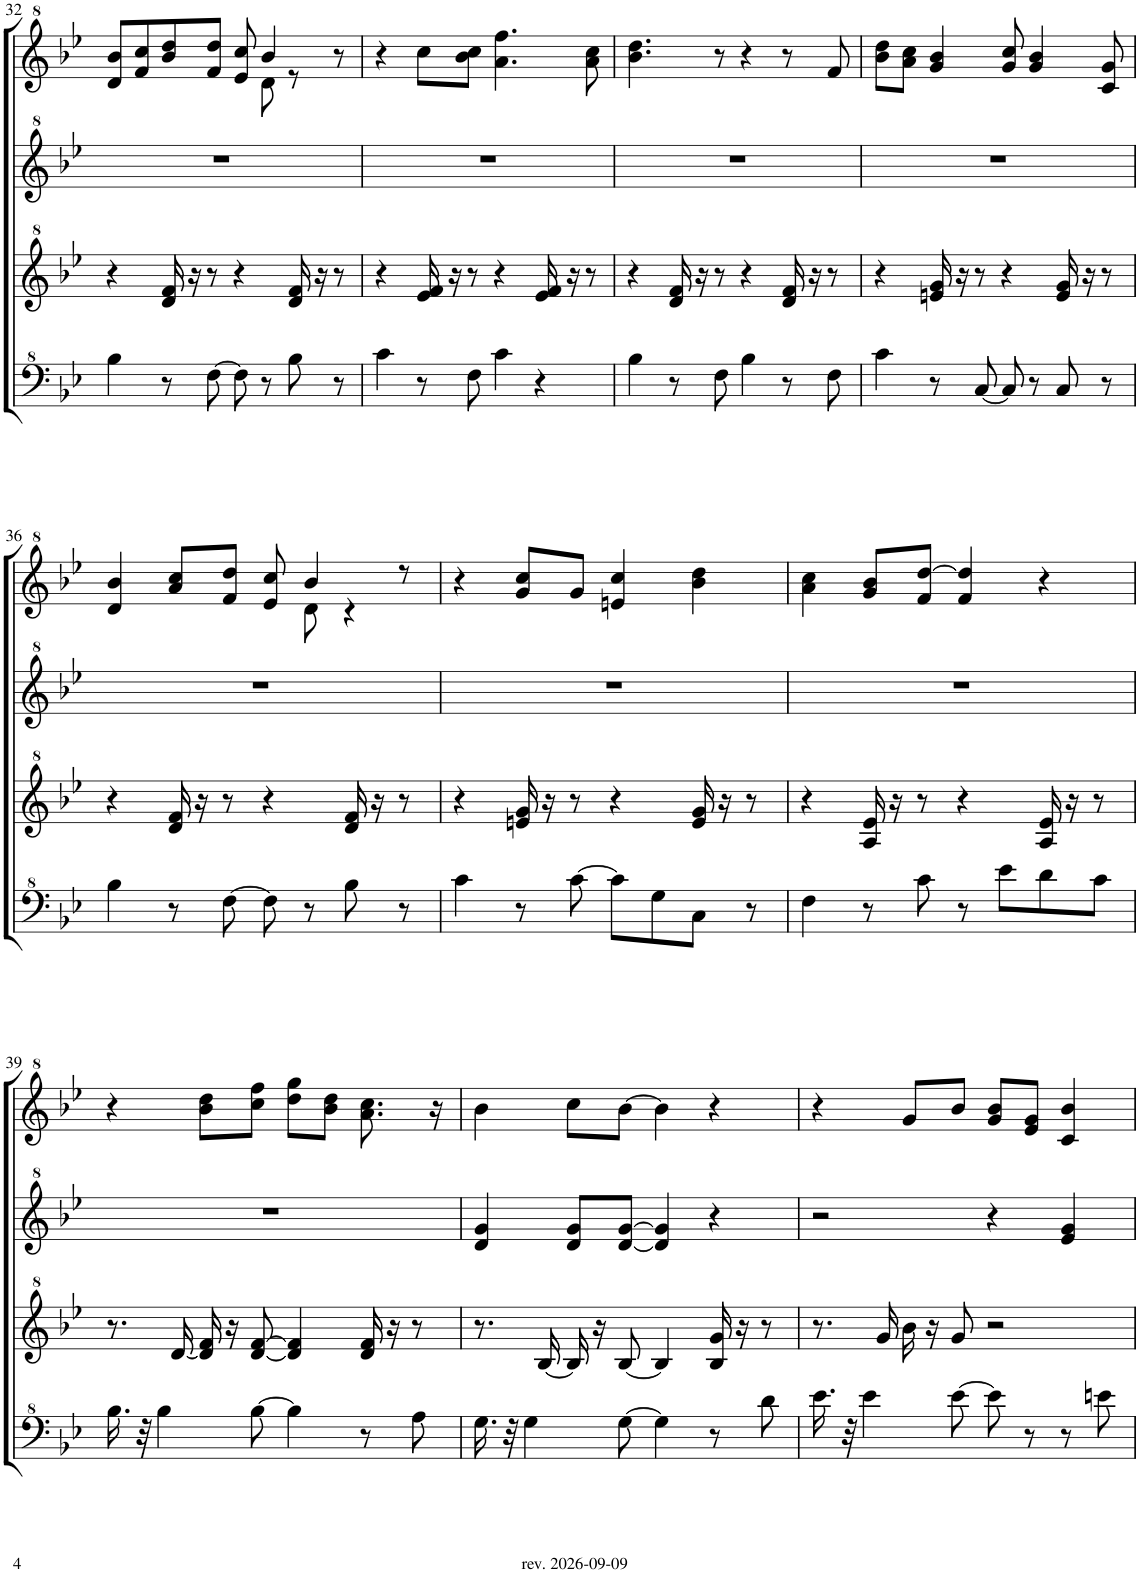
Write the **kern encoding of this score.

**kern	**kern	**kern	**kern
*part4	*part3	*part2	*part1
*staff4	*staff3	*staff2	*staff1
*I"パンフルート	*I"パンフルート	*I"パンフルート	*I"パンフルート
!!LO:PB:g=z
*clefF^4	*clefG^2	*clefG^2	*clefG^2
*k[b-e-]	*k[b-e-]	*k[b-e-]	*k[b-e-]
*M4/4	*M4/4	*M4/4	*M4/4
=32	=32	=32	=32
*	*	*	*^
4b-\	4r	1r	8dd/ 8bb-/L	8ryy
*	*	*	*v	*v
.	.	.	8ff/ 8ccc/
8r	16dd/ 16ff/	.	8bb-/ 8ddd/
.	16r	.	.
[8f\	8r	.	8ff/ 8ddd/J
8f\]	4r	.	8ee-/ 8ccc/
*	*	*	*^
8r	.	.	4bb-/	8dd\
8b-\	16dd/ 16ff/	.	.	8r
.	16r	.	.	.
8r	8r	.	8r	8ryy
*	*	*	*v	*v
=33	=33	=33	=33
4cc\	4r	1r	4r
8r	16ee-/ 16ff/	.	8ccc\L
.	16r	.	.
8f\	8r	.	8bb-\ 8ccc\J
4cc\	4r	.	4.aa\ 4.fff\
4r	16ee-/ 16ff/	.	.
.	16r	.	.
.	8r	.	8aa\ 8ccc\
=34	=34	=34	=34
4b-\	4r	1r	4.bb-\ 4.ddd\
8r	16dd/ 16ff/	.	.
.	16r	.	.
8f\	8r	.	8r
4b-\	4r	.	4r
8r	16dd/ 16ff/	.	8r
.	16r	.	.
8f\	8r	.	8ff/
=35	=35	=35	=35
4cc\	4r	1r	8bb-\ 8ddd\L
.	.	.	8aa\ 8ccc\J
8r	16een/ 16gg/	.	4gg/ 4bb-/
.	16r	.	.
[8c/	8r	.	.
8c/]	4r	.	8gg/ 8ccc/
8r	.	.	4gg/ 4bb-/
8c/	16ee/ 16gg/	.	.
.	16r	.	.
8r	8r	.	8cc/ 8gg/
!!LO:LB:g=z
=36	=36	=36	=36
*	*	*	*^
4b-\	4r	1r	4dd/ 4bb-/	8ryy
*	*	*	*v	*v
8r	16dd/ 16ff/	.	8aa/ 8ccc/L
.	16r	.	.
[8f\	8r	.	8ff/ 8ddd/J
8f\]	4r	.	8ee-/ 8ccc/
*	*	*	*^
8r	.	.	4bb-/	8dd\
8b-\	16dd/ 16ff/	.	.	4r
.	16r	.	.	.
8r	8r	.	8r	.
*	*	*	*v	*v
=37	=37	=37	=37
4cc\	4r	1r	4r
8r	16een/ 16gg/	.	8gg/ 8ccc/L
.	16r	.	.
[8cc\	8r	.	8gg/J
8cc\L]	4r	.	4een/ 4ccc/
8g\	.	.	.
8c\J	16ee/ 16gg/	.	4bb-\ 4ddd\
.	16r	.	.
8r	8r	.	.
=38	=38	=38	=38
4f\	4r	1r	4aa\ 4ccc\
8r	16a/ 16ee-/	.	8gg/ 8bb-/L
.	16r	.	.
8cc\	8r	.	8ff/ [8ddd/J
8r	4r	.	4ff/ 4ddd/]
8ee-\L	.	.	.
8dd\	16a/ 16ee-/	.	4r
.	16r	.	.
8cc\J	8r	.	.
!!LO:LB:g=z
=39	=39	=39	=39
16.b-\	8.r	1r	4r
32r	.	.	.
4b-\	.	.	.
.	[16dd/	.	.
.	16dd/] 16ff/	.	8bb-\ 8ddd\L
.	16r	.	.
[8b-\	[8dd/ [8ff/	.	8ccc\ 8fff\J
4b-\]	4dd/] 4ff/]	.	8ddd\ 8ggg\L
.	.	.	8bb-\ 8ddd\J
8r	16dd/ 16ff/	.	8.aa\ 8.ccc\
.	16r	.	.
8a\	8r	.	.
.	.	.	16r
=40	=40	=40	=40
16.g\	8.r	4dd/ 4gg/	4bb-\
32r	.	.	.
4g\	.	.	.
.	[16b-/	.	.
.	16b-/]	8dd/ 8gg/L	8ccc\L
.	16r	.	.
[8g\	[8b-/	[8dd/ [8gg/J	[8bb-\J
4g\]	4b-/]	4dd/] 4gg/]	4bb-\]
8r	16b-/ 16gg/	4r	4r
.	16r	.	.
8dd\	8r	.	.
=41	=41	=41	=41
16.ee-\	8.r	2r	4r
32r	.	.	.
4ee-\	.	.	.
.	16gg/	.	.
.	16bb-\	.	8gg/L
.	16r	.	.
[8ee-\	8gg/	.	8bb-/J
8ee-\]	2r	4r	8gg/ 8bb-/L
8r	.	.	8ee-/ 8gg/J
8r	.	4ee-/ 4gg/	4cc/ 4bb-/
8een\	.	.	.
=	=	=	=
*-	*-	*-	*-
